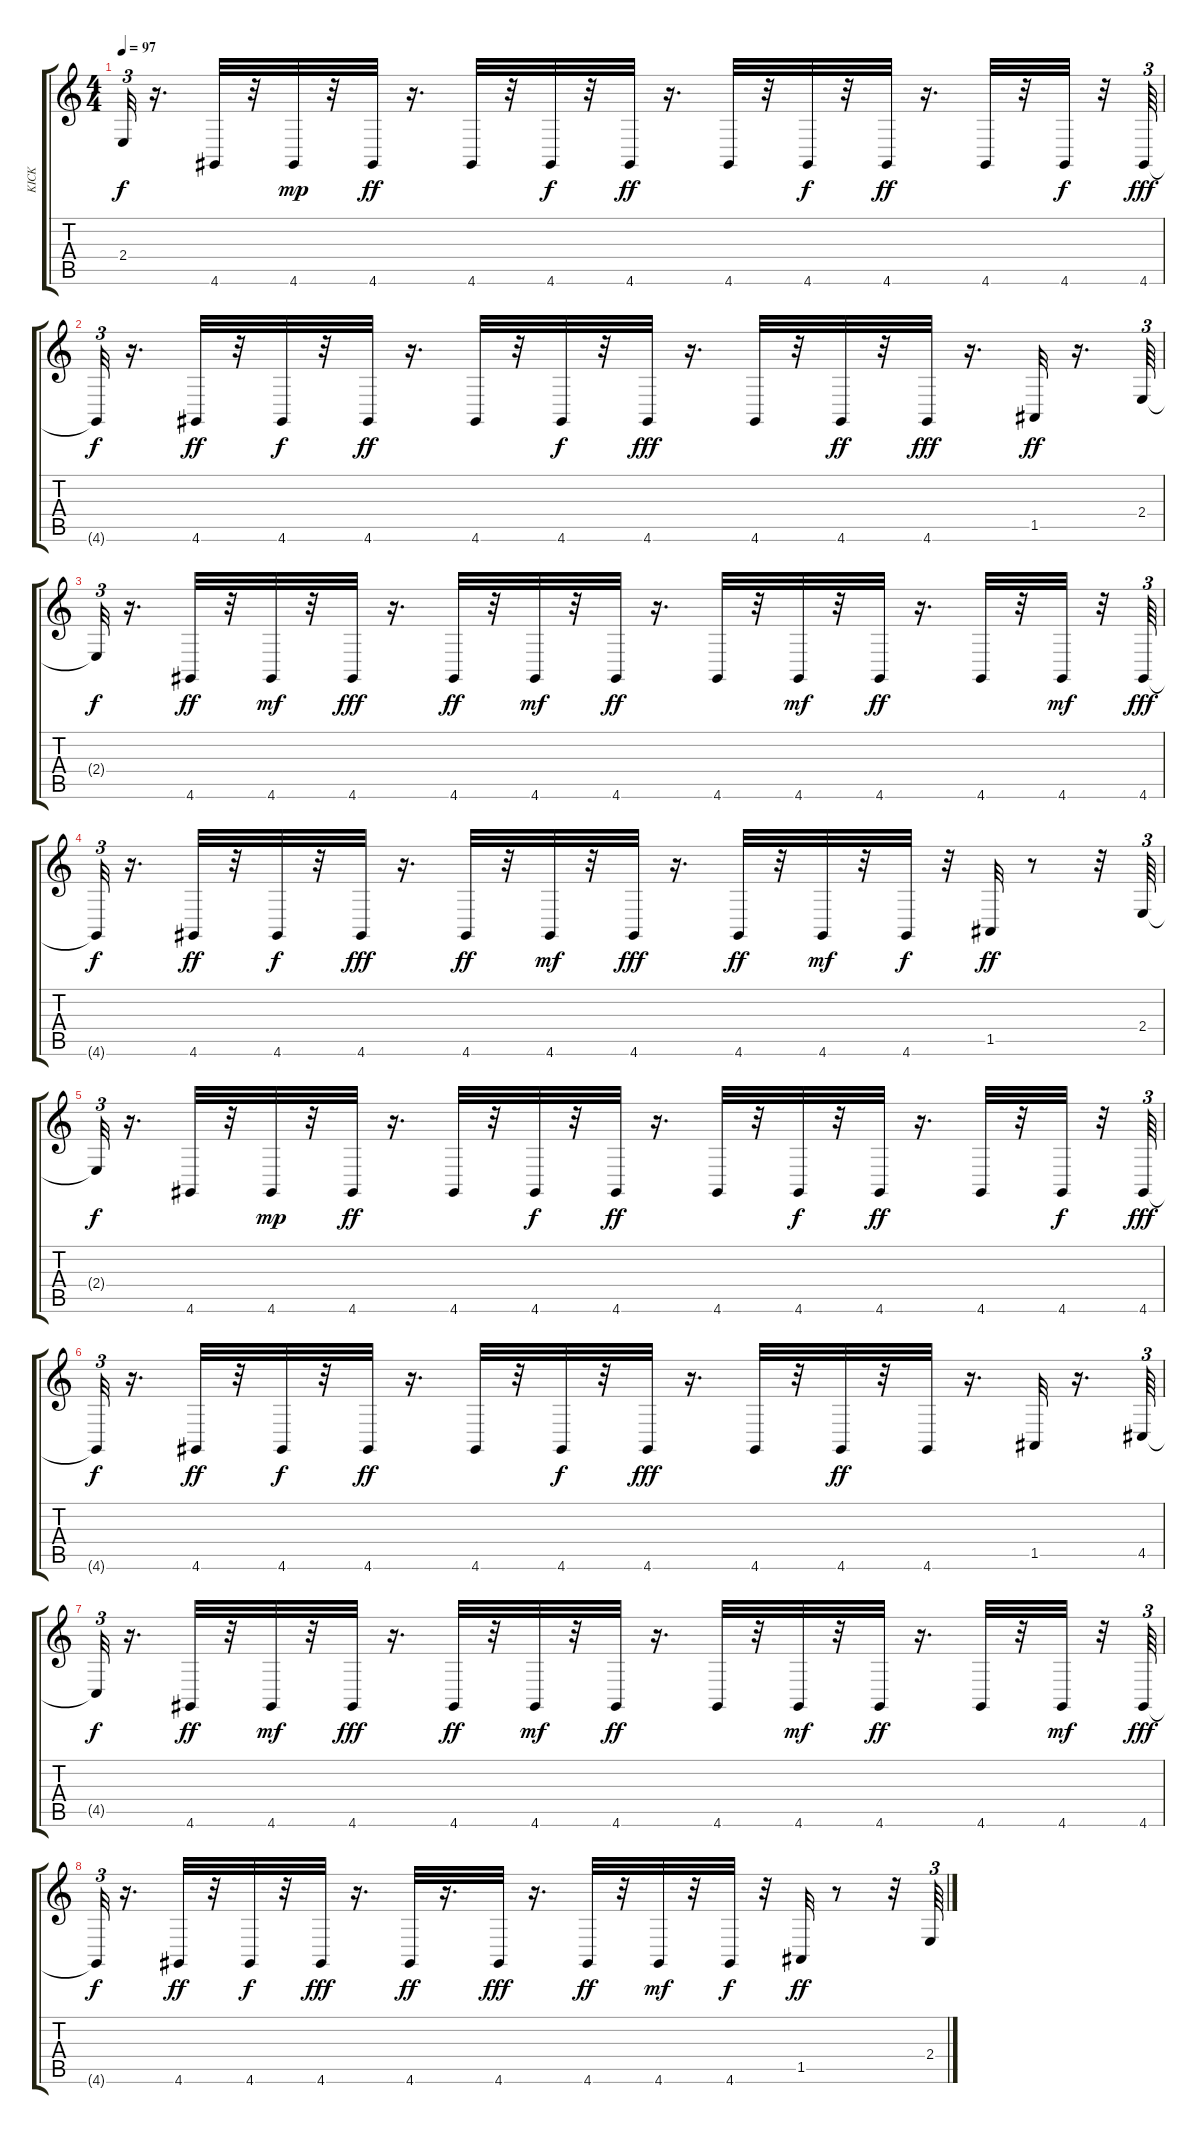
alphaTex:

\track ("KICK " "KICK ") {instrument drawbarorgan}
\staff {score tabs}
\tuning (E4 B3 G3 D3 A2 E2) {hide}
\ts (4 4)
\tempo 97
\clef g2
\ks c
2.4{t}.32{tu (3 2) dy f} r.16{d} 4.6.32 r.32 4.6.32{dy mp} r.32 4.6.32{dy ff} r.16{d} 4.6.32 r.32 4.6.32{dy f} r.32 4.6.32{dy ff} r.16{d} 4.6.32 r.32 4.6.32{dy f} r.32 4.6.32{dy ff} r.16{d} 4.6.32 r.32 4.6.32{dy f} r.32 4.6.64{tu (3 2) dy fff} |
4.6{t}.32{tu (3 2) dy f} r.16{d} 4.6.32{dy ff} r.32 4.6.32{dy f} r.32 4.6.32{dy ff} r.16{d} 4.6.32 r.32 4.6.32{dy f} r.32 4.6.32{dy fff} r.16{d} 4.6.32 r.32 4.6.32{dy ff} r.32 4.6.32{dy fff} r.16{d} 1.5.32{dy ff} r.16{d} 2.4.64{tu (3 2)} |
2.4{t}.32{tu (3 2) dy f} r.16{d} 4.6.32{dy ff} r.32 4.6.32{dy mf} r.32 4.6.32{dy fff} r.16{d} 4.6.32{dy ff} r.32 4.6.32{dy mf} r.32 4.6.32{dy ff} r.16{d} 4.6.32 r.32 4.6.32{dy mf} r.32 4.6.32{dy ff} r.16{d} 4.6.32 r.32 4.6.32{dy mf} r.32 4.6.64{tu (3 2) dy fff} |
4.6{t}.32{tu (3 2) dy f} r.16{d} 4.6.32{dy ff} r.32 4.6.32{dy f} r.32 4.6.32{dy fff} r.16{d} 4.6.32{dy ff} r.32 4.6.32{dy mf} r.32 4.6.32{dy fff} r.16{d} 4.6.32{dy ff} r.32 4.6.32{dy mf} r.32 4.6.32{dy f} r.32 1.5.32{dy ff} r.8 r.32 2.4.64{tu (3 2)} |
2.4{t}.32{tu (3 2) dy f} r.16{d} 4.6.32 r.32 4.6.32{dy mp} r.32 4.6.32{dy ff} r.16{d} 4.6.32 r.32 4.6.32{dy f} r.32 4.6.32{dy ff} r.16{d} 4.6.32 r.32 4.6.32{dy f} r.32 4.6.32{dy ff} r.16{d} 4.6.32 r.32 4.6.32{dy f} r.32 4.6.64{tu (3 2) dy fff} |
4.6{t}.32{tu (3 2) dy f} r.16{d} 4.6.32{dy ff} r.32 4.6.32{dy f} r.32 4.6.32{dy ff} r.16{d} 4.6.32 r.32 4.6.32{dy f} r.32 4.6.32{dy fff} r.16{d} 4.6.32 r.32 4.6.32{dy ff} r.32 4.6.32 r.16{d} 1.5.32 r.16{d} 4.5.64{tu (3 2)} |
4.5{t}.32{tu (3 2) dy f} r.16{d} 4.6.32{dy ff} r.32 4.6.32{dy mf} r.32 4.6.32{dy fff} r.16{d} 4.6.32{dy ff} r.32 4.6.32{dy mf} r.32 4.6.32{dy ff} r.16{d} 4.6.32 r.32 4.6.32{dy mf} r.32 4.6.32{dy ff} r.16{d} 4.6.32 r.32 4.6.32{dy mf} r.32 4.6.64{tu (3 2) dy fff} |
4.6{t}.32{tu (3 2) dy f} r.16{d} 4.6.32{dy ff} r.32 4.6.32{dy f} r.32 4.6.32{dy fff} r.16{d} 4.6.32{dy ff} r.16{d} 4.6.32{dy fff} r.16{d} 4.6.32{dy ff} r.32 4.6.32{dy mf} r.32 4.6.32{dy f} r.32 1.5.32{dy ff} r.8 r.32 2.4.64{tu (3 2)}
